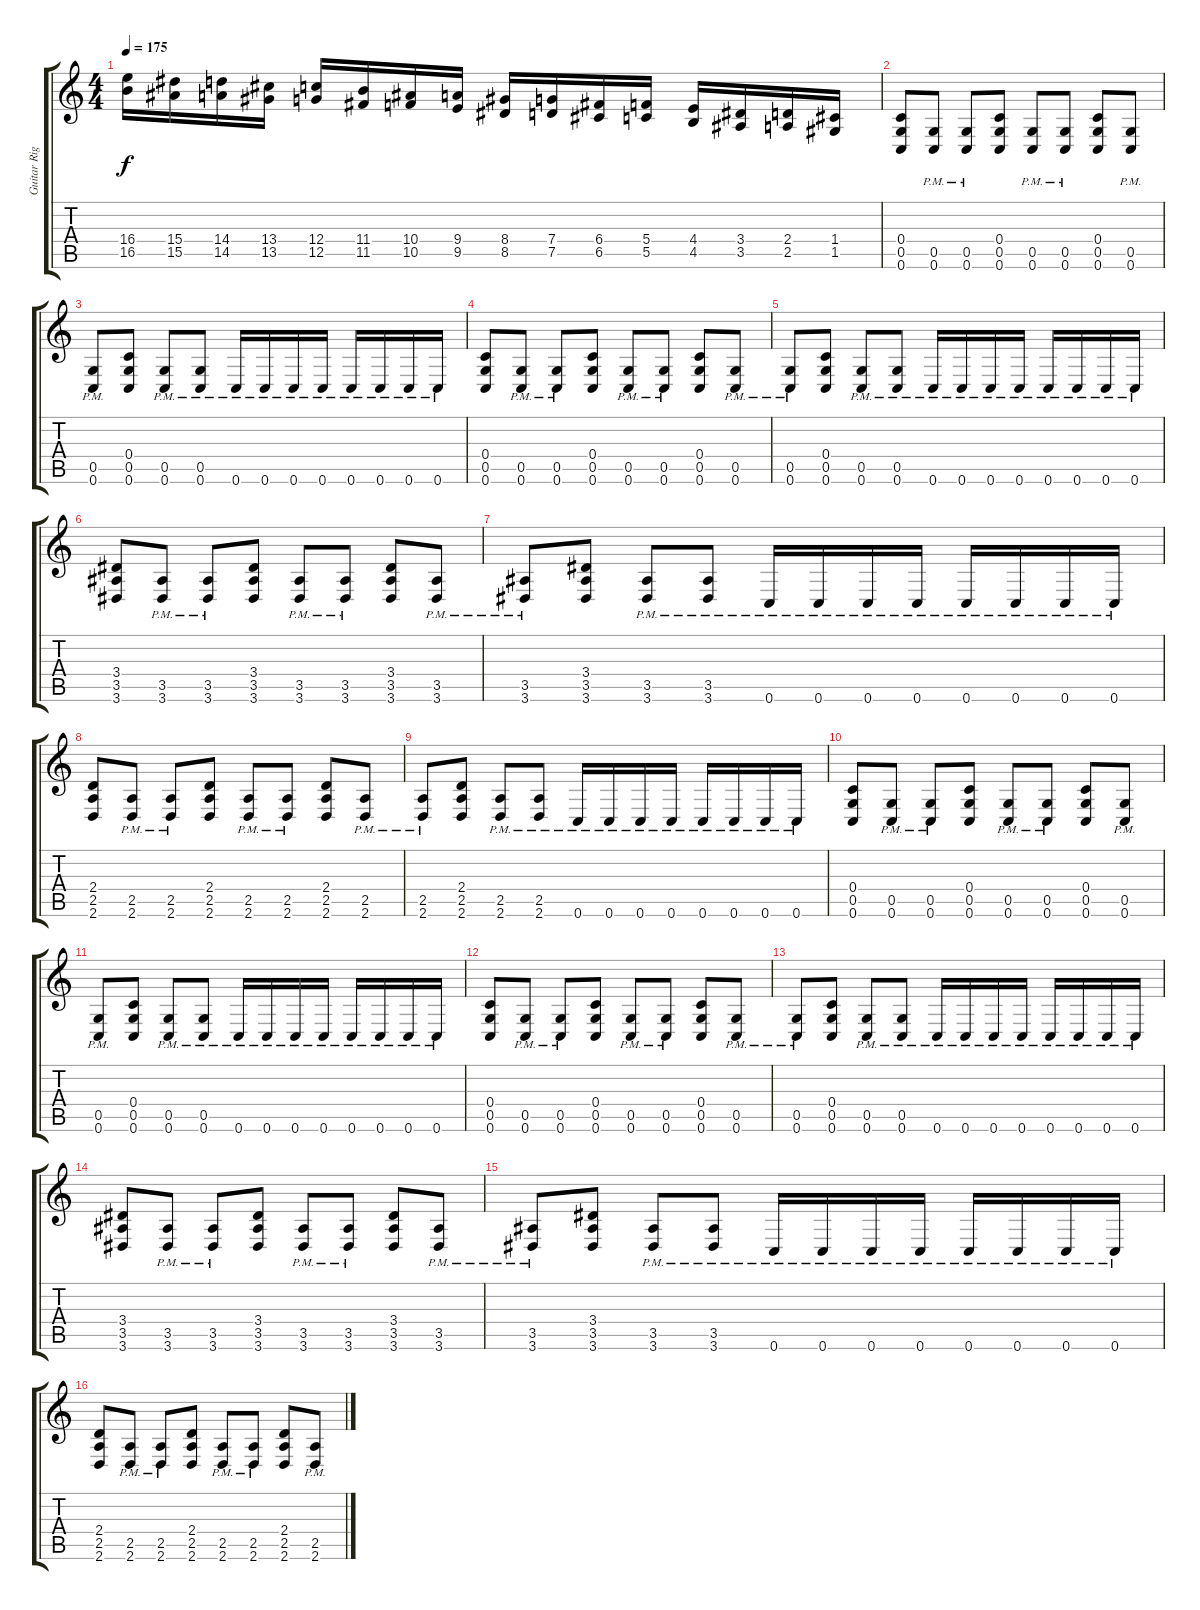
\track ("Guitar Right" "Guitar Rig") {instrument distortionguitar}
\staff {score tabs}
\tuning (D4 A3 F3 C3 G2 C2) {hide}
\ts (4 4)
\tempo 175
\clef g2
\ks c
(16.4 16.5).16{dy f} (15.4 15.5).16 (14.4 14.5).16 (13.4 13.5).16 (12.4 12.5).16 (11.4 11.5).16 (10.4 10.5).16 (9.4 9.5).16 (8.4 8.5).16 (7.4 7.5).16 (6.4 6.5).16 (5.4 5.5).16 (4.4 4.5).16 (3.4 3.5).16 (2.4 2.5).16 (1.4 1.5).16 |
(0.4 0.5 0.6).8{instrument distortionguitar} (0.5{pm} 0.6{pm}).8 (0.5{pm} 0.6{pm}).8 (0.4 0.5 0.6).8 (0.5{pm} 0.6{pm}).8 (0.5{pm} 0.6{pm}).8 (0.4 0.5 0.6).8 (0.5{pm} 0.6{pm}).8 |
(0.5{pm} 0.6{pm}).8 (0.4 0.5 0.6).8 (0.5{pm} 0.6{pm}).8 (0.5{pm} 0.6{pm}).8 0.6{pm}.16 0.6{pm}.16 0.6{pm}.16 0.6{pm}.16 0.6{pm}.16 0.6{pm}.16 0.6{pm}.16 0.6{pm}.16 |
(0.4 0.5 0.6).8 (0.5{pm} 0.6{pm}).8 (0.5{pm} 0.6{pm}).8 (0.4 0.5 0.6).8 (0.5{pm} 0.6{pm}).8 (0.5{pm} 0.6{pm}).8 (0.4 0.5 0.6).8 (0.5{pm} 0.6{pm}).8 |
(0.5{pm} 0.6{pm}).8 (0.4 0.5 0.6).8 (0.5{pm} 0.6{pm}).8 (0.5{pm} 0.6{pm}).8 0.6{pm}.16 0.6{pm}.16 0.6{pm}.16 0.6{pm}.16 0.6{pm}.16 0.6{pm}.16 0.6{pm}.16 0.6{pm}.16 |
(3.4 3.5 3.6).8 (3.5{pm} 3.6{pm}).8 (3.5{pm} 3.6{pm}).8 (3.4 3.5 3.6).8 (3.5{pm} 3.6{pm}).8 (3.5{pm} 3.6{pm}).8 (3.4 3.5 3.6).8 (3.5{pm} 3.6{pm}).8 |
(3.5{pm} 3.6{pm}).8 (3.4 3.5 3.6).8 (3.5{pm} 3.6{pm}).8 (3.5{pm} 3.6{pm}).8 0.6{pm}.16 0.6{pm}.16 0.6{pm}.16 0.6{pm}.16 0.6{pm}.16 0.6{pm}.16 0.6{pm}.16 0.6{pm}.16 |
(2.4 2.5 2.6).8 (2.5{pm} 2.6{pm}).8 (2.5{pm} 2.6{pm}).8 (2.4 2.5 2.6).8 (2.5{pm} 2.6{pm}).8 (2.5{pm} 2.6{pm}).8 (2.4 2.5 2.6).8 (2.5{pm} 2.6{pm}).8 |
(2.5{pm} 2.6{pm}).8 (2.4 2.5 2.6).8 (2.5{pm} 2.6{pm}).8 (2.5{pm} 2.6{pm}).8 0.6{pm}.16 0.6{pm}.16 0.6{pm}.16 0.6{pm}.16 0.6{pm}.16 0.6{pm}.16 0.6{pm}.16 0.6{pm}.16 |
(0.4 0.5 0.6).8 (0.5{pm} 0.6{pm}).8 (0.5{pm} 0.6{pm}).8 (0.4 0.5 0.6).8 (0.5{pm} 0.6{pm}).8 (0.5{pm} 0.6{pm}).8 (0.4 0.5 0.6).8 (0.5{pm} 0.6{pm}).8 |
(0.5{pm} 0.6{pm}).8 (0.4 0.5 0.6).8 (0.5{pm} 0.6{pm}).8 (0.5{pm} 0.6{pm}).8 0.6{pm}.16 0.6{pm}.16 0.6{pm}.16 0.6{pm}.16 0.6{pm}.16 0.6{pm}.16 0.6{pm}.16 0.6{pm}.16 |
(0.4 0.5 0.6).8 (0.5{pm} 0.6{pm}).8 (0.5{pm} 0.6{pm}).8 (0.4 0.5 0.6).8 (0.5{pm} 0.6{pm}).8 (0.5{pm} 0.6{pm}).8 (0.4 0.5 0.6).8 (0.5{pm} 0.6{pm}).8 |
(0.5{pm} 0.6{pm}).8 (0.4 0.5 0.6).8 (0.5{pm} 0.6{pm}).8 (0.5{pm} 0.6{pm}).8 0.6{pm}.16 0.6{pm}.16 0.6{pm}.16 0.6{pm}.16 0.6{pm}.16 0.6{pm}.16 0.6{pm}.16 0.6{pm}.16 |
(3.4 3.5 3.6).8 (3.5{pm} 3.6{pm}).8 (3.5{pm} 3.6{pm}).8 (3.4 3.5 3.6).8 (3.5{pm} 3.6{pm}).8 (3.5{pm} 3.6{pm}).8 (3.4 3.5 3.6).8 (3.5{pm} 3.6{pm}).8 |
(3.5{pm} 3.6{pm}).8 (3.4 3.5 3.6).8 (3.5{pm} 3.6{pm}).8 (3.5{pm} 3.6{pm}).8 0.6{pm}.16 0.6{pm}.16 0.6{pm}.16 0.6{pm}.16 0.6{pm}.16 0.6{pm}.16 0.6{pm}.16 0.6{pm}.16 |
(2.4 2.5 2.6).8 (2.5{pm} 2.6{pm}).8 (2.5{pm} 2.6{pm}).8 (2.4 2.5 2.6).8 (2.5{pm} 2.6{pm}).8 (2.5{pm} 2.6{pm}).8 (2.4 2.5 2.6).8 (2.5{pm} 2.6{pm}).8
